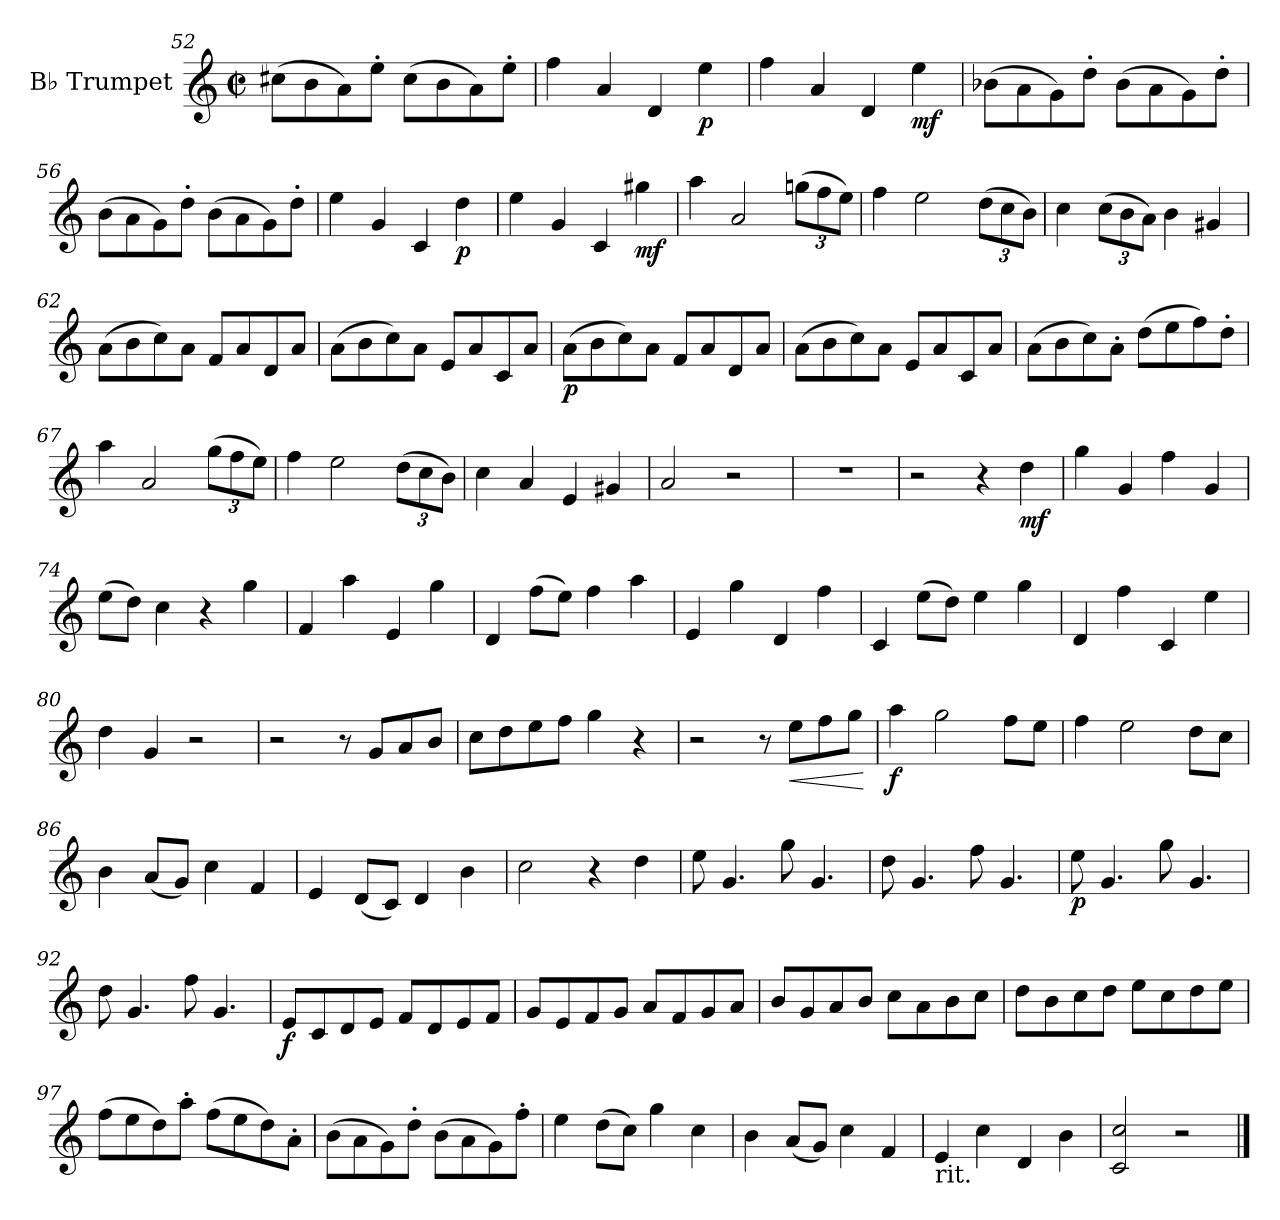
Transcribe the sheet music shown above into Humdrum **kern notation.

**kern	**dynam
*part1	*part1
*staff1	*staff1
*I"B♭ Trumpet	*
*I'B♭ Tpt.	*
*clefG2	*
*ITrd1c2	*
*k[b-e-]	*
*B-:	*
*M2/2	*
*met(c|)	*
=52	=52
(8bn\L	.
8a\	.
8g\)	.
8dd'\J	.
(8b\L	.
8a\	.
8g\)	.
8dd'\J	.
=53	=53
4ee-\	.
4g/	.
4c/	.
!	!LO:DY:b
4dd\	p
!!LO:LB:g=z
=54	=54
4ee-\	.
4g/	.
4c/	.
!	!LO:DY:b
4dd\	mf
=55	=55
(8a-X\L	.
8g\	.
8f\)	.
8cc'\J	.
(8a-\L	.
8g\	.
8f\)	.
8cc'\J	.
=56	=56
(8a\L	.
8g\	.
8f\)	.
8cc'\J	.
(8a\L	.
8g\	.
8f\)	.
8cc'\J	.
=57	=57
4dd\	.
4f/	.
4B-/	.
!	!LO:DY:b
4cc\	p
=58	=58
4dd\	.
4f/	.
4B-/	.
!	!LO:DY:b
4ff#X\	mf
=59	=59
4gg\	.
2g/	.
*Xbrackettup	*
(12ffn\L	.
12ee-\	.
12dd\J)	.
=60	=60
4ee-\	.
2dd\	.
(12cc\L	.
12b-\	.
12a\J)	.
!!LO:LB:g=z
=61	=61
4b-\	.
(12b-\L	.
12a\	.
12g\J)	.
4a\	.
4f#X/	.
=62	=62
(8g\L	.
8a\	.
8b-\)	.
8g\J	.
8e-/L	.
8g/	.
8c/	.
8g/J	.
=63	=63
(8g\L	.
8a\	.
8b-\)	.
8g\J	.
8d/L	.
8g/	.
8B-/	.
8g/J	.
=64	=64
!	!LO:DY:b
(8g\L	p
8a\	.
8b-\)	.
8g\J	.
8e-/L	.
8g/	.
8c/	.
8g/J	.
=65	=65
(8g\L	.
8a\	.
8b-\)	.
8g\J	.
8d/L	.
8g/	.
8B-/	.
8g/J	.
!!LO:LB:g=z
=66	=66
(8g\L	.
8a\	.
8b-\)	.
8g'\J	.
(8cc\L	.
8dd\	.
8ee-\)	.
8cc'\J	.
=67	=67
4gg\	.
2g/	.
(12ff\L	.
12ee-\	.
12dd\J)	.
=68	=68
4ee-\	.
2dd\	.
(12cc\L	.
12b-\	.
12a\J)	.
=69	=69
4b-\	.
4g/	.
4d/	.
4f#X/	.
=70	=70
2g/	.
2r	.
=71	=71
1r	.
=72	=72
2r	.
4r	.
!	!LO:DY:b
4cc\	mf
=73	=73
4ff\	.
4f/	.
4ee-\	.
4f/	.
!!LO:LB:g=z
=74	=74
(8dd\L	.
8cc\J)	.
4b-\	.
4r	.
4ff\	.
=75	=75
4e-/	.
4gg\	.
4d/	.
4ff\	.
=76	=76
4c/	.
(8ee-\L	.
8dd\J)	.
4ee-\	.
4gg\	.
=77	=77
4d/	.
4ff\	.
4c/	.
4ee-\	.
=78	=78
4B-/	.
(8dd\L	.
8cc\J)	.
4dd\	.
4ff\	.
=79	=79
4c/	.
4ee-\	.
4B-/	.
4dd\	.
=80	=80
4cc\	.
4f/	.
2r	.
=81	=81
2r	.
8r	.
8f/L	.
8g/	.
8a/J	.
!!LO:LB:g=z
=82	=82
8b-\L	.
8cc\	.
8dd\	.
8ee-\J	.
4ff\	.
4r	.
=83	=83
2r	.
8r	.
!	!LO:HP:b
8dd\L	<
8ee-\	.
8ff\J	.
.	[
=84	=84
!	!LO:DY:b
4gg\	f
2ff\	.
8ee-\L	.
8dd\J	.
=85	=85
4ee-\	.
2dd\	.
8cc\L	.
8b-\J	.
=86	=86
4a\	.
(8g/L	.
8f/J)	.
4b-\	.
4e-/	.
=87	=87
4d/	.
(8c/L	.
8B-/J)	.
4c/	.
4a\	.
=88	=88
2b-\	.
4r	.
4cc\	.
!!LO:LB:g=z
=89	=89
8dd\	.
4.f/	.
8ff\	.
4.f/	.
=90	=90
8cc\	.
4.f/	.
8ee-\	.
4.f/	.
=91	=91
!	!LO:DY:b
8dd\	p
4.f/	.
8ff\	.
4.f/	.
=92	=92
8cc\	.
4.f/	.
8ee-\	.
4.f/	.
=93	=93
!	!LO:DY:b
8d/L	f
8B-/	.
8c/	.
8d/J	.
8e-/L	.
8c/	.
8d/	.
8e-/J	.
=94	=94
8f/L	.
8d/	.
8e-/	.
8f/J	.
8g/L	.
8e-/	.
8f/	.
8g/J	.
=95	=95
8a/L	.
8f/	.
8g/	.
8a/J	.
8b-\L	.
8g\	.
8a\	.
8b-\J	.
!!LO:LB:g=z
=96	=96
8cc\L	.
8a\	.
8b-\	.
8cc\J	.
8dd\L	.
8b-\	.
8cc\	.
8dd\J	.
=97	=97
(8ee-\L	.
8dd\	.
8cc\)	.
8gg'\J	.
(8ee-\L	.
8dd\	.
8cc\)	.
8g'\J	.
=98	=98
(8a\L	.
8g\	.
8f\)	.
8cc'\J	.
(8a\L	.
8g\	.
8f\)	.
8ee-'\J	.
=99	=99
4dd\	.
(8cc\L	.
8b-\J)	.
4ff\	.
4b-\	.
=100	=100
4a\	.
(8g/L	.
8f/J)	.
4b-\	.
4e-/	.
=101	=101
!LO:TX:b:t=rit.	!
4d/	.
4b-\	.
4c/	.
4a\	.
=102	=102
2B-/ 2b-/	.
2r	.
==	==
*-	*-
